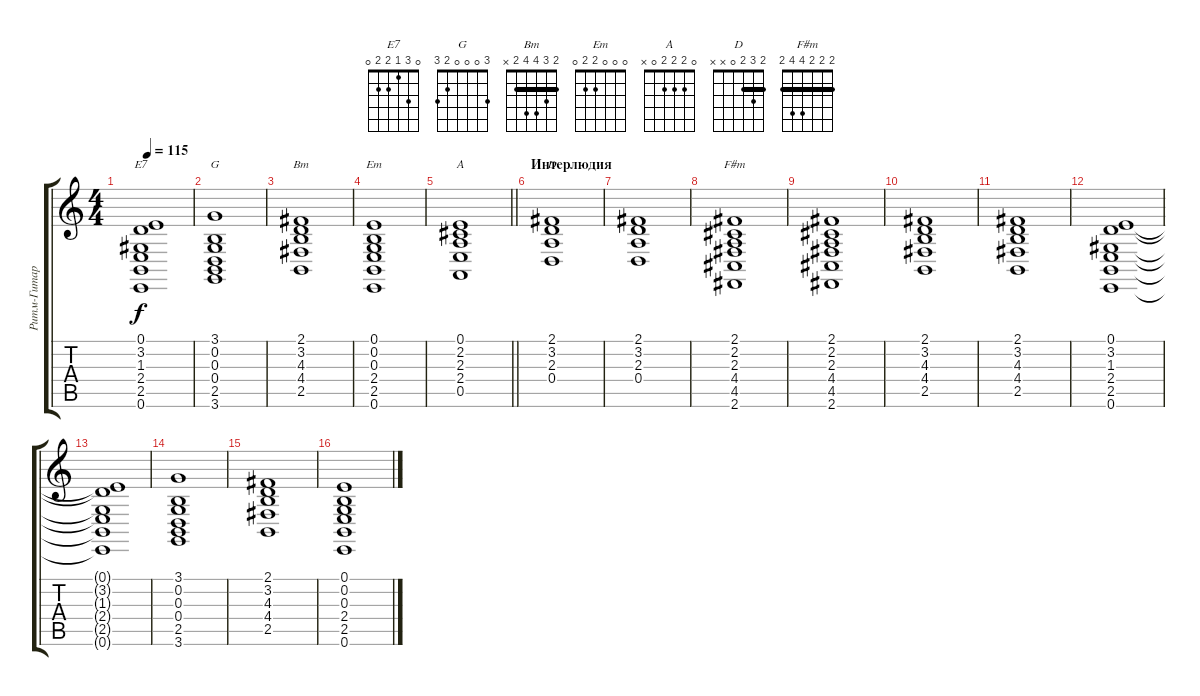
\track ("Ритм-Гитара" "Ритм-Гитар") {instrument orchestralharp}
\staff {score tabs}
\tuning (E4 B3 G3 D3 A2 E2) {hide}
\chord ("E7" 0 3 1 2 2 0)
\chord ("G" 3 0 0 0 2 3)
\chord ("Bm" 2 3 4 4 2 x) {barre 2}
\chord ("Em" 0 0 0 2 2 0)
\chord ("A" 0 2 2 2 0 x)
\chord ("D" 2 3 2 0 x x) {barre 2}
\chord ("F#m" 2 2 2 4 4 2) {barre 2}
\ts (4 4)
\tempo 115
\clef g2
\ks c
(0.1{t} 3.2{t} 1.3{t} 2.4{t} 2.5{t} 0.6{t}).1{ch "E7" dy f} |
(3.1 0.2 0.3 0.4 2.5 3.6).1{ch "G"} |
(2.1 3.2 4.3 4.4 2.5).1{ch "Bm"} |
(0.1 0.2 0.3 2.4 2.5 0.6).1{ch "Em"} |
\barLineRight lightlight
(0.1 2.2 2.3 2.4 0.5).1{ch "A"} |
\section ("" "Интерлюдия")
(2.1 3.2 2.3 0.4).1{ch "D"} |
(2.1 3.2 2.3 0.4).1 |
(2.1 2.2 2.3 4.4 4.5 2.6).1{ch "F#m"} |
(2.1 2.2 2.3 4.4 4.5 2.6).1 |
(2.1 3.2 4.3 4.4 2.5).1 |
(2.1 3.2 4.3 4.4 2.5).1 |
(0.1 3.2 1.3 2.4 2.5 0.6).1 |
(0.1{t} 3.2{t} 1.3{t} 2.4{t} 2.5{t} 0.6{t}).1 |
(3.1 0.2 0.3 0.4 2.5 3.6).1 |
(2.1 3.2 4.3 4.4 2.5).1 |
(0.1 0.2 0.3 2.4 2.5 0.6).1
